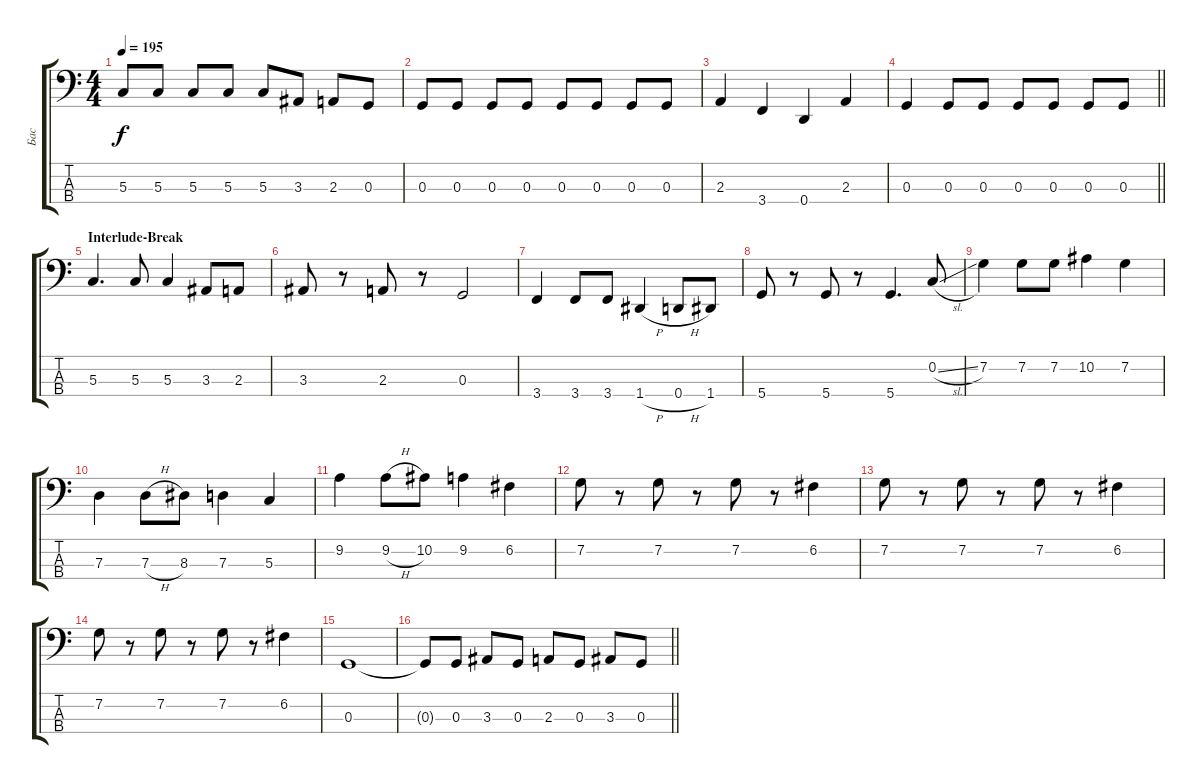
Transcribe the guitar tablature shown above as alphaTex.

\track ("Бас" "Бас") {instrument electricbassfinger}
\staff {score tabs}
\tuning (F2 C2 G1 D1) {hide}
\ts (4 4)
\tempo 195
\clef f4
\ks c
5.3.8{dy f} 5.3.8 5.3.8 5.3.8 5.3.8 3.3.8 2.3.8 0.3.8 |
0.3.8 0.3.8 0.3.8 0.3.8 0.3.8 0.3.8 0.3.8 0.3.8 |
2.3.4 3.4.4 0.4.4 2.3.4 |
\barLineRight lightlight
0.3.4 0.3.8 0.3.8 0.3.8 0.3.8 0.3.8 0.3.8 |
\section ("" "Interlude-Break")
5.3.4{d} 5.3.8 5.3.4 3.3.8 2.3.8 |
3.3.8 r.8 2.3.8 r.8 0.3.2 |
3.4.4 3.4.8 3.4.8 1.4{h}.4 0.4{h}.8 1.4.8 |
5.4.8 r.8 5.4.8 r.8 5.4.4{d} 0.2{sl}.8 |
7.2.4 7.2.8 7.2.8 10.2.4 7.2.4 |
7.3.4 7.3{h}.8 8.3.8 7.3.4 5.3.4 |
9.2.4 9.2{h}.8 10.2.8 9.2.4 6.2.4 |
7.2.8 r.8 7.2.8 r.8 7.2.8 r.8 6.2.4 |
7.2.8 r.8 7.2.8 r.8 7.2.8 r.8 6.2.4 |
7.2.8 r.8 7.2.8 r.8 7.2.8 r.8 6.2.4 |
0.3.1 |
\barLineRight lightlight
0.3{t}.8 0.3.8 3.3.8 0.3.8 2.3.8 0.3.8 3.3.8 0.3.8
